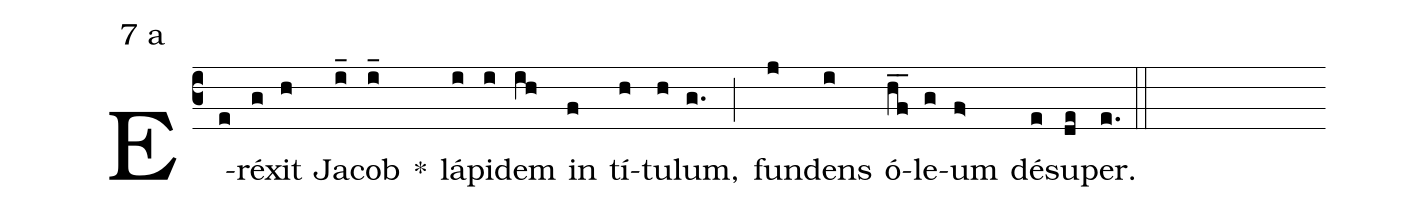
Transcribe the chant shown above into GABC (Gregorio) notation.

mode:7 a;
%%
(c3)E(e)ré(g)xit(h) Ja(i_)cob(i_) *() lá(i)pi(i)dem(ih) in(f) tí(h)tu(h)lum,(g.) (;) fun(j)dens(i) ó(hf__)le(g)um(f>) dé(e)su(de)per.(e.) (::)
